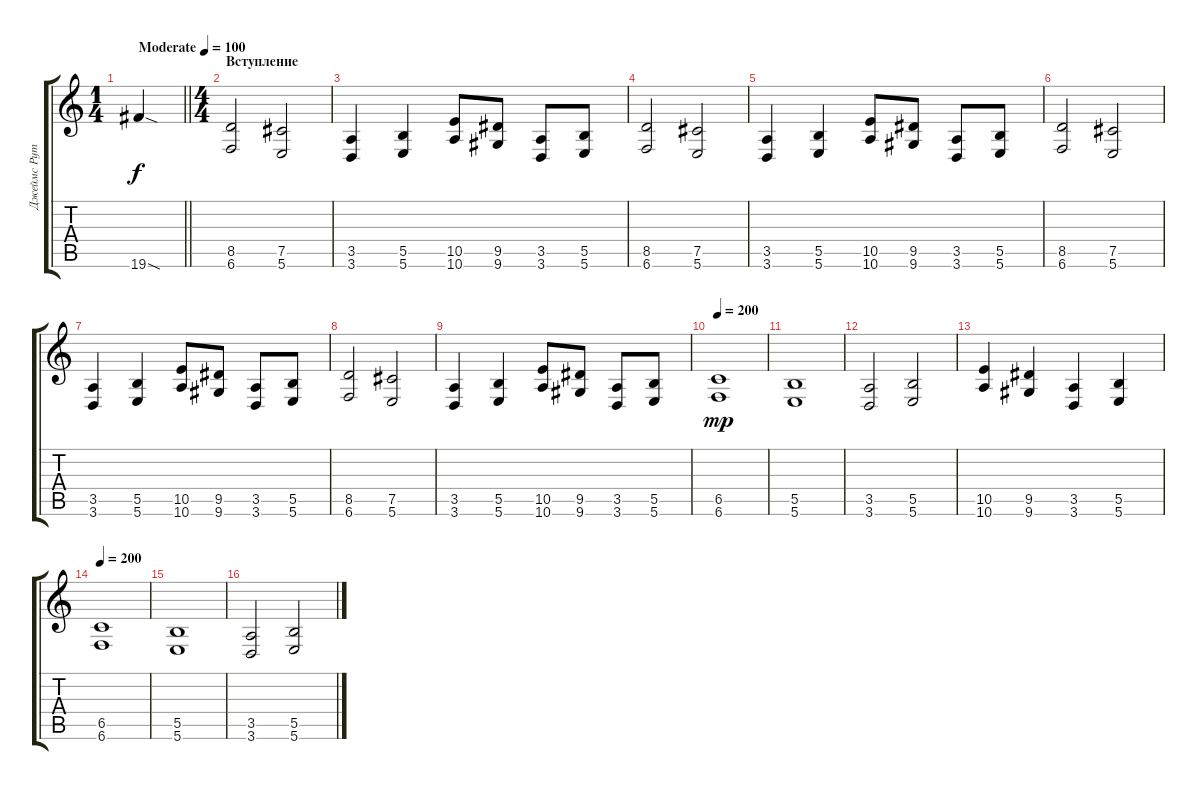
\track ("Джеймс Рут" "Джеймс Рут") {instrument distortionguitar}
\staff {score tabs}
\tuning (Db4 Ab3 E3 B2 Gb2 B1) {hide}
\ts (1 4)
\tempo (100 "Moderate")
\clef g2
\barLineRight lightlight
\ks c
19.6{sod}.4{dy f instrument distortionguitar} |
\ts (4 4)
\section ("" "Вступление")
(8.5 6.6).2 (7.5 5.6).2 |
(3.5 3.6).4 (5.5 5.6).4 (10.5 10.6).8 (9.5 9.6).8 (3.5 3.6).8 (5.5 5.6).8 |
(8.5 6.6).2 (7.5 5.6).2 |
(3.5 3.6).4 (5.5 5.6).4 (10.5 10.6).8 (9.5 9.6).8 (3.5 3.6).8 (5.5 5.6).8 |
(8.5 6.6).2 (7.5 5.6).2 |
(3.5 3.6).4 (5.5 5.6).4 (10.5 10.6).8 (9.5 9.6).8 (3.5 3.6).8 (5.5 5.6).8 |
(8.5 6.6).2 (7.5 5.6).2 |
(3.5 3.6).4 (5.5 5.6).4 (10.5 10.6).8 (9.5 9.6).8 (3.5 3.6).8 (5.5 5.6).8 |
\tempo 200
(6.5 6.6).1{dy mp} |
(5.5 5.6).1 |
(3.5 3.6).2 (5.5 5.6).2 |
(10.5 10.6).4 (9.5 9.6).4 (3.5 3.6).4 (5.5 5.6).4 |
\tempo 200
(6.5 6.6).1 |
(5.5 5.6).1 |
(3.5 3.6).2 (5.5 5.6).2
